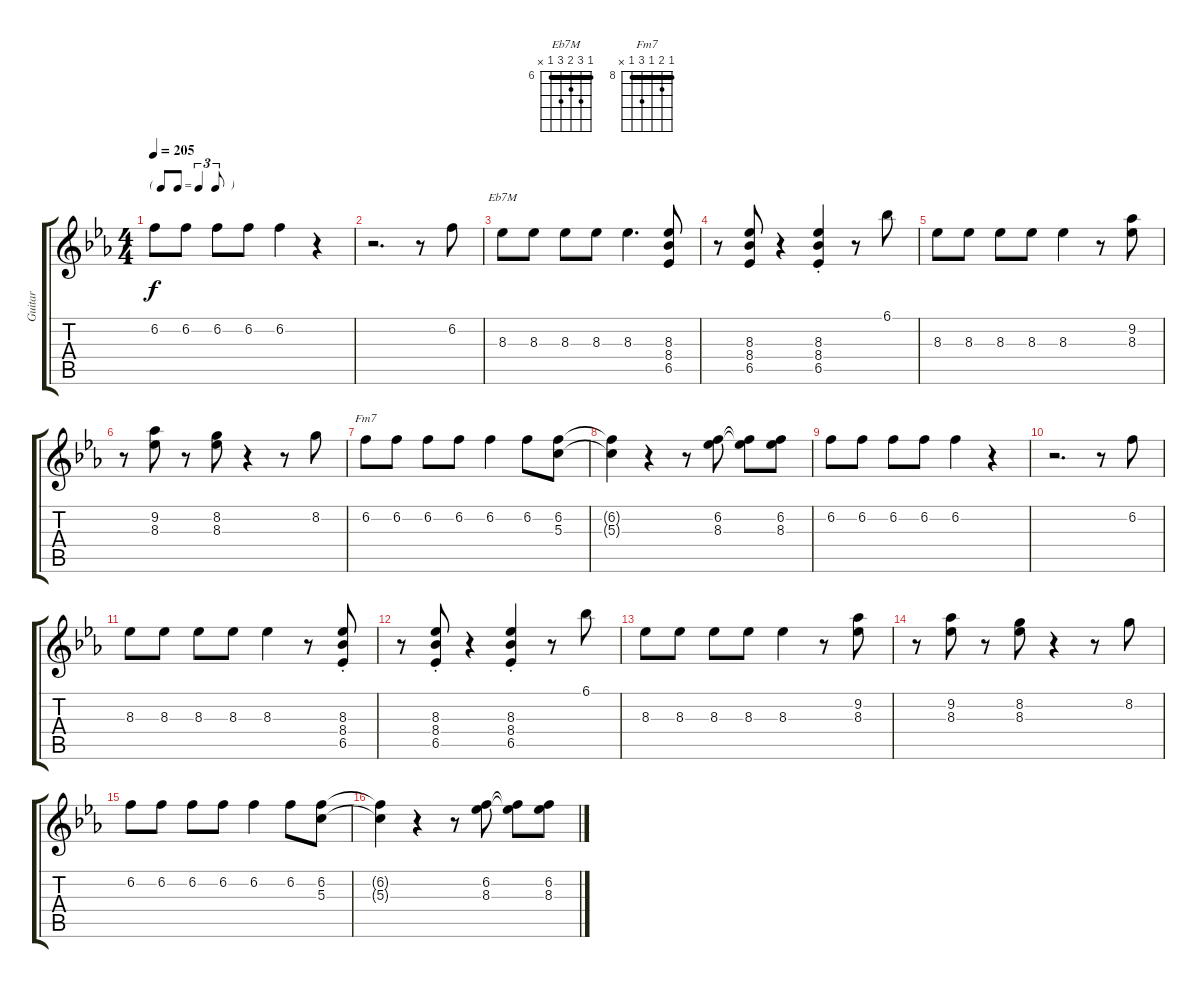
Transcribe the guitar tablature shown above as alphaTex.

\track ("Guitar" "Guitar") {instrument electricguitarclean}
\staff {score tabs}
\tuning (E4 B3 G3 D3 A2 E2) {hide}
\chord ("Eb7M" 6 8 7 8 6 x) {firstfret 6 barre 6}
\chord ("Fm7" 8 9 8 10 8 x) {firstfret 8 barre 8}
\ts (4 4)
\tf triplet8th
\tempo 205
\clef g2
\ks eb
6.2.8{dy f} 6.2.8 6.2.8 6.2.8 6.2.4 r.4 |
r.2{d} r.8 6.2.8 |
8.3.8{ch "Eb7M"} 8.3.8 8.3.8 8.3.8 8.3.4{d} (8.3 8.4 6.5).8 |
r.8 (8.3 8.4 6.5).8 r.4 (8.3{st} 8.4{st} 6.5).4 r.8 6.1.8 |
8.3.8 8.3.8 8.3.8 8.3.8 8.3.4 r.8 (9.2 8.3).8 |
r.8 (9.2 8.3).8 r.8 (8.2 8.3).8 r.4 r.8 8.2.8 |
6.2.8{ch "Fm7"} 6.2.8 6.2.8 6.2.8 6.2.4 6.2.8 (6.2 5.3).8 |
(6.2{t} 5.3{t}).4 r.4 r.8 (6.2 8.3).8 (6.2{t} 8.3{t}).8 (6.2 8.3).8 |
6.2.8 6.2.8 6.2.8 6.2.8 6.2.4 r.4 |
r.2{d} r.8 6.2.8 |
8.3.8 8.3.8 8.3.8 8.3.8 8.3.4 r.8 (8.3{st} 8.4{st} 6.5{st}).8 |
r.8 (8.3{st} 8.4{st} 6.5{st}).8 r.4 (8.3{st} 8.4{st} 6.5{st}).4 r.8 6.1.8 |
8.3.8 8.3.8 8.3.8 8.3.8 8.3.4 r.8 (9.2 8.3).8 |
r.8 (9.2 8.3).8 r.8 (8.2 8.3).8 r.4 r.8 8.2.8 |
6.2.8 6.2.8 6.2.8 6.2.8 6.2.4 6.2.8 (6.2 5.3).8 |
(6.2{t} 5.3{t}).4 r.4 r.8 (6.2 8.3).8 (6.2{t} 8.3{t}).8 (6.2 8.3).8
